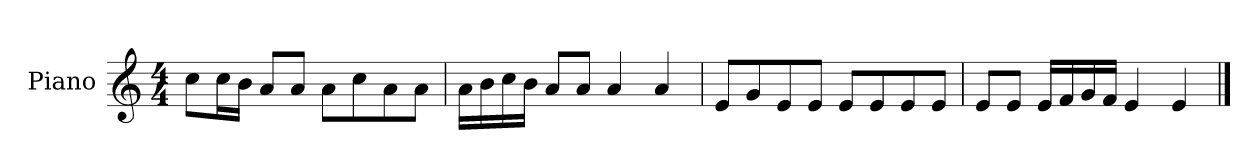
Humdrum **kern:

**kern
*part1
*staff1
*I"Piano
*I'P-no
*clefG2
*k[]
*M4/4
*MM90
=1
8cc\L
16cc\L
16b\JJ
8a/L
8a/J
8a\L
8cc\
8a\
8a\J
=2
16a\LL
16b\
16cc\
16b\JJ
8a/L
8a/J
4a/
4a/
=3
8e/L
8g/
8e/
8e/J
8e/L
8e/
8e/
8e/J
=4
8e/L
8e/J
16e/LL
16f/
16g/
16f/JJ
4e/
4e/
==
*-
